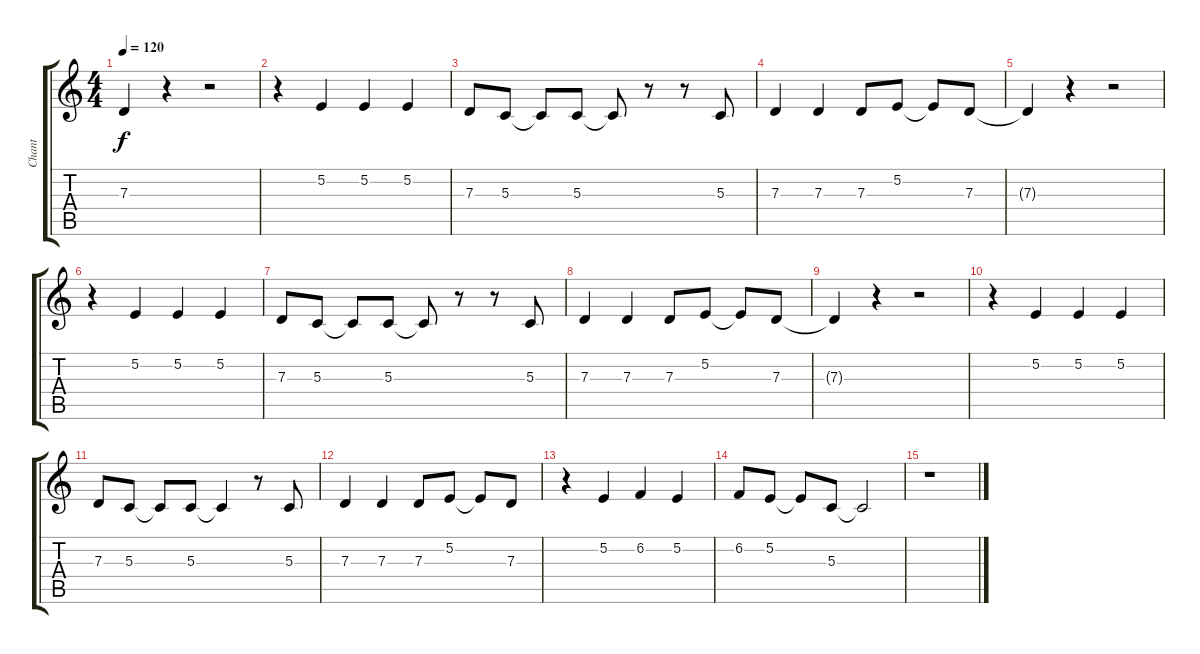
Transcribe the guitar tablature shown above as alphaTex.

\track ("Chant" "Chant") {instrument synthvoice}
\staff {score tabs}
\tuning (E4 B3 G3 D3 A2 E2) {hide}
\ts (4 4)
\tempo 120
\clef g2
\ks c
7.3{t}.4{dy f} r.4 r.2 |
r.4 5.2.4 5.2.4 5.2.4 |
7.3.8 5.3.8 5.3{t}.8 5.3.8 5.3{t}.8 r.8 r.8 5.3.8 |
7.3.4 7.3.4 7.3.8 5.2.8 5.2{t}.8 7.3.8 |
7.3{t}.4 r.4 r.2 |
r.4 5.2.4 5.2.4 5.2.4 |
7.3.8 5.3.8 5.3{t}.8 5.3.8 5.3{t}.8 r.8 r.8 5.3.8 |
7.3.4 7.3.4 7.3.8 5.2.8 5.2{t}.8 7.3.8 |
7.3{t}.4 r.4 r.2 |
r.4 5.2.4 5.2.4 5.2.4 |
7.3.8 5.3.8 5.3{t}.8 5.3.8 5.3{t}.4 r.8 5.3.8 |
7.3.4 7.3.4 7.3.8 5.2.8 5.2{t}.8 7.3.8 |
r.4 5.2.4 6.2.4 5.2.4 |
6.2.8 5.2.8 5.2{t}.8 5.3.8 5.3{t}.2 |
r.1
